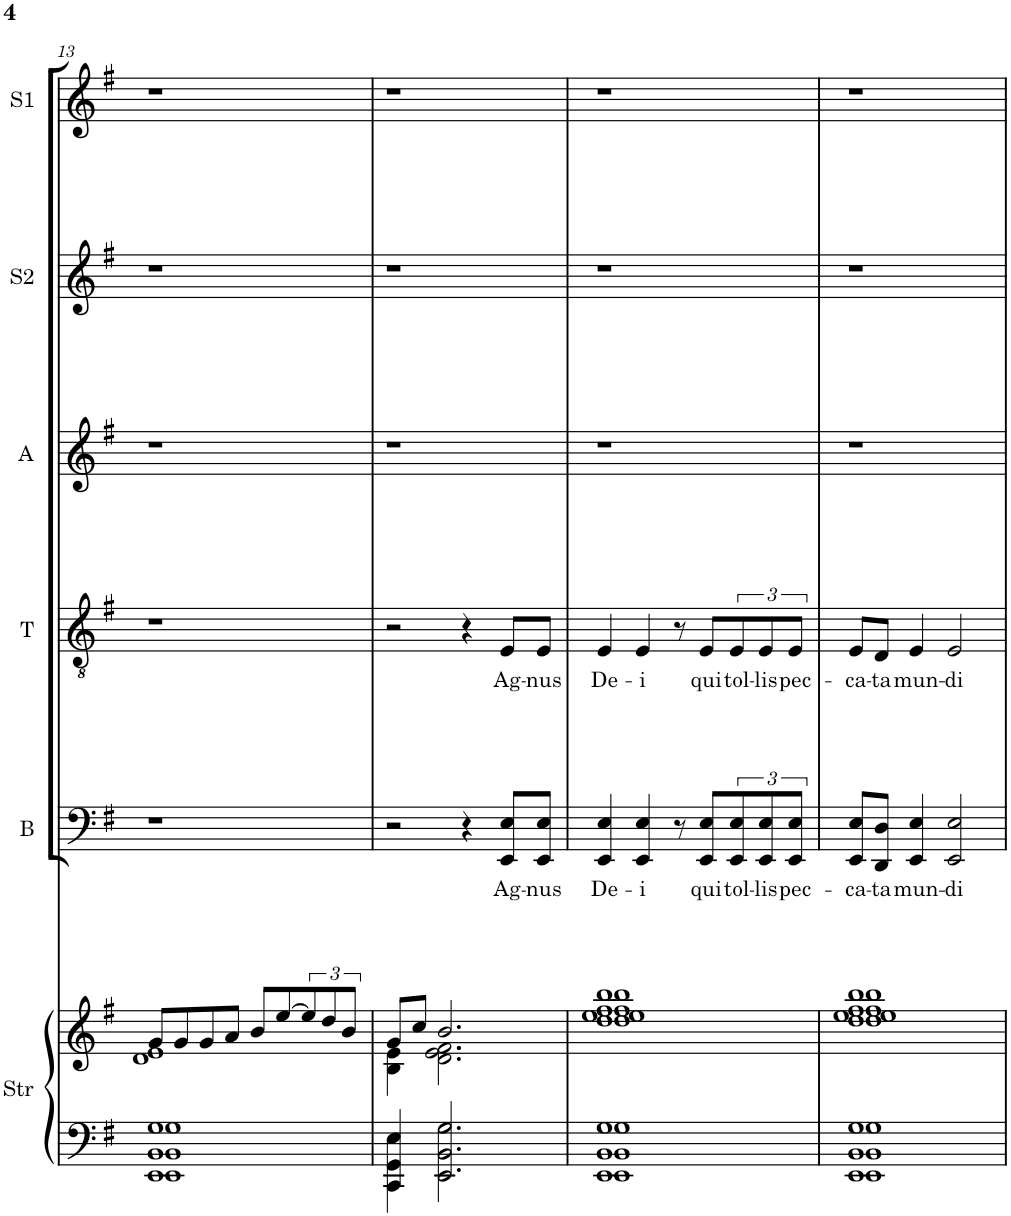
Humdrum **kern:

**kern	**kern	**kern	**text	**kern	**text	**kern	**kern	**kern
*part6	*part6	*part5	*part5	*part4	*part4	*part3	*part2	*part1
*staff7	*staff6	*staff5	*staff5	*staff4	*staff4	*staff3	*staff2	*staff1
*I"Strings	*	*I"Bass	*	*I"Tenor	*	*I"Alto	*I"Soprano 2	*I"Soprano 1
*I'Str	*	*I'B	*	*I'T	*	*I'A	*I'S2	*I'S1
!!LO:PB:g=z
*clefF4	*clefG2	*clefF4	*	*clefGv2	*	*clefG2	*clefG2	*clefG2
*k[f#]	*k[f#]	*k[f#]	*	*k[f#]	*	*k[f#]	*k[f#]	*k[f#]
*G:	*G:	*G:	*	*G:	*	*G:	*G:	*G:
*M4/4	*M4/4	*M4/4	*	*M4/4	*	*M4/4	*M4/4	*M4/4
=13	=13	=13	=13	=13	=13	=13	=13	=13
*^	*^	*	*	*	*	*	*	*
1EE 1BB 1G	1EE 1BB 1G	8g/L	1d 1e	1r	.	1r	.	1r	1r	1r
.	.	8g/	.	.	.	.	.	.	.	.
.	.	8g/	.	.	.	.	.	.	.	.
.	.	8a/J	.	.	.	.	.	.	.	.
.	.	8b/L	.	.	.	.	.	.	.	.
.	.	[8ee/	.	.	.	.	.	.	.	.
.	.	12ee/]	.	.	.	.	.	.	.	.
.	.	12dd/	.	.	.	.	.	.	.	.
.	.	12b/J	.	.	.	.	.	.	.	.
=14	=14	=14	=14	=14	=14	=14	=14	=14	=14	=14
4CC/ 4GG/ 4E/	4CC\ 4GG\ 4E\	8g/L	4B\ 4e\	2r	.	2r	.	1r	1r	1r
.	.	8cc/J	.	.	.	.	.	.	.	.
2.EE/ 2.BB/ 2.G/	2.EE\ 2.BB\ 2.G\	2.b/	2.d\ 2.e\ 2.f#\	.	.	.	.	.	.	.
.	.	.	.	4r	.	4r	.	.	.	.
!	!	!	!	!	!LO:LY:b	!	!LO:LY:b	!	!	!
.	.	.	.	8EE/ 8E/L	Ag-	8E/L	Ag-	.	.	.
!	!	!	!	!	!LO:LY:b	!	!LO:LY:b	!	!	!
.	.	.	.	8EE/ 8E/J	-nus	8E/J	-nus	.	.	.
=15	=15	=15	=15	=15	=15	=15	=15	=15	=15	=15
!	!	!	!	!	!LO:LY:b	!	!LO:LY:b	!	!	!
1EE 1BB 1G	1EE 1BB 1G	1dd 1ee 1ff# 1bb	1dd 1ee 1ff# 1bb	4EE/ 4E/	De-	4E/	De-	1r	1r	1r
!	!	!	!	!	!LO:LY:b	!	!LO:LY:b	!	!	!
.	.	.	.	4EE/ 4E/	-i	4E/	-i	.	.	.
.	.	.	.	8r	.	8r	.	.	.	.
!	!	!	!	!	!LO:LY:b	!	!LO:LY:b	!	!	!
.	.	.	.	8EE/ 8E/L	qui	8E/L	qui	.	.	.
!	!	!	!	!	!LO:LY:b	!	!LO:LY:b	!	!	!
.	.	.	.	12EE/ 12E/	tol-	12E/	tol-	.	.	.
!	!	!	!	!	!LO:LY:b	!	!LO:LY:b	!	!	!
.	.	.	.	12EE/ 12E/	-lis	12E/	-lis	.	.	.
!	!	!	!	!	!LO:LY:b	!	!LO:LY:b	!	!	!
.	.	.	.	12EE/ 12E/J	pec-	12E/J	pec-	.	.	.
=16	=16	=16	=16	=16	=16	=16	=16	=16	=16	=16
!	!	!	!	!	!LO:LY:b	!	!LO:LY:b	!	!	!
1EE 1BB 1G	1EE 1BB 1G	1dd 1ee 1ff# 1bb	1dd 1ee 1ff# 1bb	8EE/ 8E/L	-ca-	8E/L	-ca-	1r	1r	1r
!	!	!	!	!	!LO:LY:b	!	!LO:LY:b	!	!	!
.	.	.	.	8DD/ 8D/J	-ta	8D/J	-ta	.	.	.
!	!	!	!	!	!LO:LY:b	!	!LO:LY:b	!	!	!
.	.	.	.	4EE/ 4E/	mun-	4E/	mun-	.	.	.
!	!	!	!	!	!LO:LY:b	!	!LO:LY:b	!	!	!
.	.	.	.	2EE/ 2E/	-di	2E/	-di	.	.	.
*v	*v	*	*	*	*	*	*	*	*	*
*	*v	*v	*	*	*	*	*	*	*
=	=	=	=	=	=	=	=	=
*-	*-	*-	*-	*-	*-	*-	*-	*-
